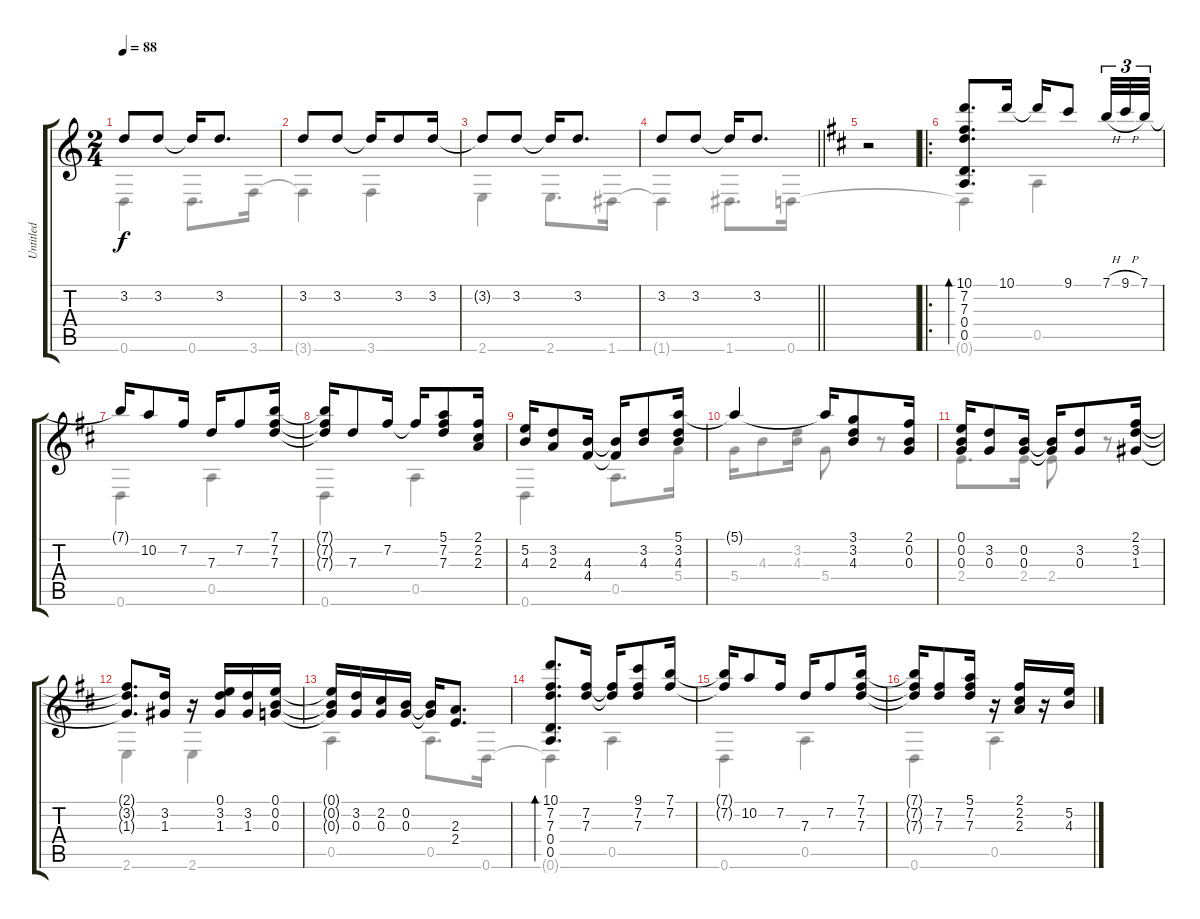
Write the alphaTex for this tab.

\track ("Untitled" "Untitled") {instrument acousticguitarnylon}
\staff {score tabs}
\tuning (E4 B3 G3 D3 A2 D2) {hide}
\voice
\ts (2 4)
\tempo 88
\clef g2
\ks c
3.2{t}.8{dy f} 3.2.8 3.2{t}.16 3.2.8{d} |
3.2.8 3.2.8 3.2{t}.16 3.2.8 3.2.16 |
3.2{t}.8 3.2.8 3.2{t}.16 3.2.8{d} |
\barLineRight lightlight
3.2.8 3.2.8 3.2{t}.16 3.2.8{d} |
\ks d
r.2 |
\ro
(10.1 7.2 7.3 0.4 0.5).8{d bd 30} 10.1.16 10.1{t}.16 9.1.8 7.1{h}.32{tu (3 2)} 9.1{h}.32{tu (3 2)} 7.1.32{tu (3 2)} |
7.1{t}.16 10.2.8 7.2.16 7.3.16 7.2.8 (7.1 7.2 7.3).16 |
(7.1{t} 7.2{t} 7.3{t}).16 7.3.8 7.2.16 7.2{t}.16 (5.1 7.2 7.3).8 (2.1 2.2 2.3).16 |
(5.2 4.3).16 (3.2 2.3).8 (4.3 4.4).16 (4.3{t} 4.4{t}).16 (3.2 4.3).8 (5.1 3.2 4.3).16 |
5.1{t}.4 5.1{t}.16 (3.1 3.2 4.3).8 (2.1 0.2 0.3).16 |
(0.1 0.2 0.3).16 (3.2 0.3).8 (0.2 0.3).16 (0.2{t} 0.3{t}).16 (3.2 0.3).8 (2.1 3.2 1.3).16 |
(2.1{t} 3.2{t} 1.3{t}).8{d} (3.2 1.3).16 r.16 (0.1 3.2 1.3).16 (3.2 1.3).16 (0.1 0.2 0.3).16 |
(0.1{t} 0.2{t} 0.3{t}).16 (3.2 0.3).16 (2.2 0.3).16 (0.2 0.3).16 (0.2{t} 0.3{t}).16 (2.3 2.4).8{d} |
(10.1 7.2 7.3 0.4 0.5).8{d bd 30} (7.2 7.3).16 (7.2{t} 7.3{t}).16 (9.1 7.2 7.3).8 (7.1 7.2).16 |
(7.1{t} 7.2{t}).16 10.2.8 7.2.16 7.3.16 7.2.8 (7.1 7.2 7.3).16 |
(7.1{t} 7.2{t} 7.3{t}).16 (7.2 7.3).8 (5.1 7.2 7.3).16 r.16 (2.1 2.2 2.3).16 r.16 (5.2 4.3).16
\voice
\clef g2
\ottava regular
\simile none
\ks c
0.6.4{dy f} 0.6.8{d} 3.6.16 |
3.6{t}.4 3.6.4 |
2.6.4 2.6.8{d} 1.6.16 |
\barLineRight lightlight
1.6{t}.4 1.6.8{d} 0.6.16 |
\ks d
|
0.6{t}.4 0.5.4 |
0.6.4 0.5.4 |
0.6.4 0.5.4 |
0.6.4 0.5.8{d} 5.4.16 |
5.4.16 4.3.8 (3.2 4.3).16 5.4.8 r.8 |
2.4.8{d} 2.4.16 2.4.8 r.8 |
2.6.4 2.6.4 |
0.5.4 0.5.8{d} 0.6.16 |
0.6{t}.4 0.5.4 |
0.6.4 0.5.4 |
0.6.4 0.5.4
